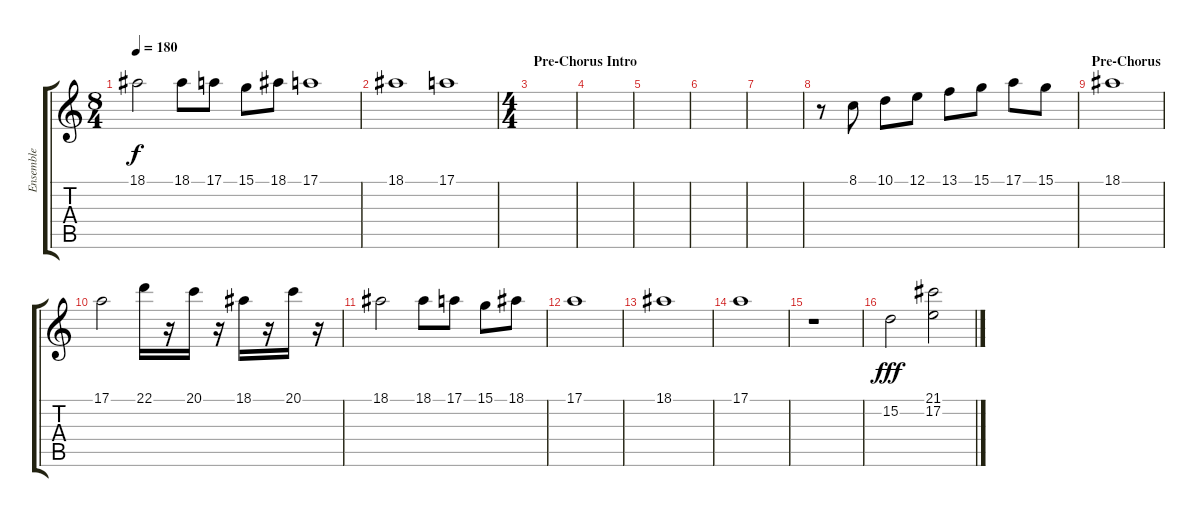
\track ("Ensemble" "Ensemble") {instrument stringensemble1}
\staff {score tabs}
\tuning (E4 B3 G3 D3 A2 E2) {hide}
\ts (8 4)
\tempo 180
\clef g2
\ks c
18.1.2{dy f} 18.1.8 17.1.8 15.1.8 18.1.8 17.1.1 |
18.1.1 17.1.1 |
\ts (4 4)
\section ("" "Pre-Chorus Intro")
|
|
|
|
|
r.8 8.1.8 10.1.8 12.1.8 13.1.8 15.1.8 17.1.8 15.1.8 |
\section ("" "Pre-Chorus")
18.1.1 |
17.1.2 22.1.16 r.16 20.1.16 r.16 18.1.16 r.16 20.1.16 r.16 |
18.1.2 18.1.8 17.1.8 15.1.8 18.1.8 |
17.1.1 |
18.1.1 |
17.1.1 |
r.1 |
15.2.2{dy fff} (21.1 17.2).2
